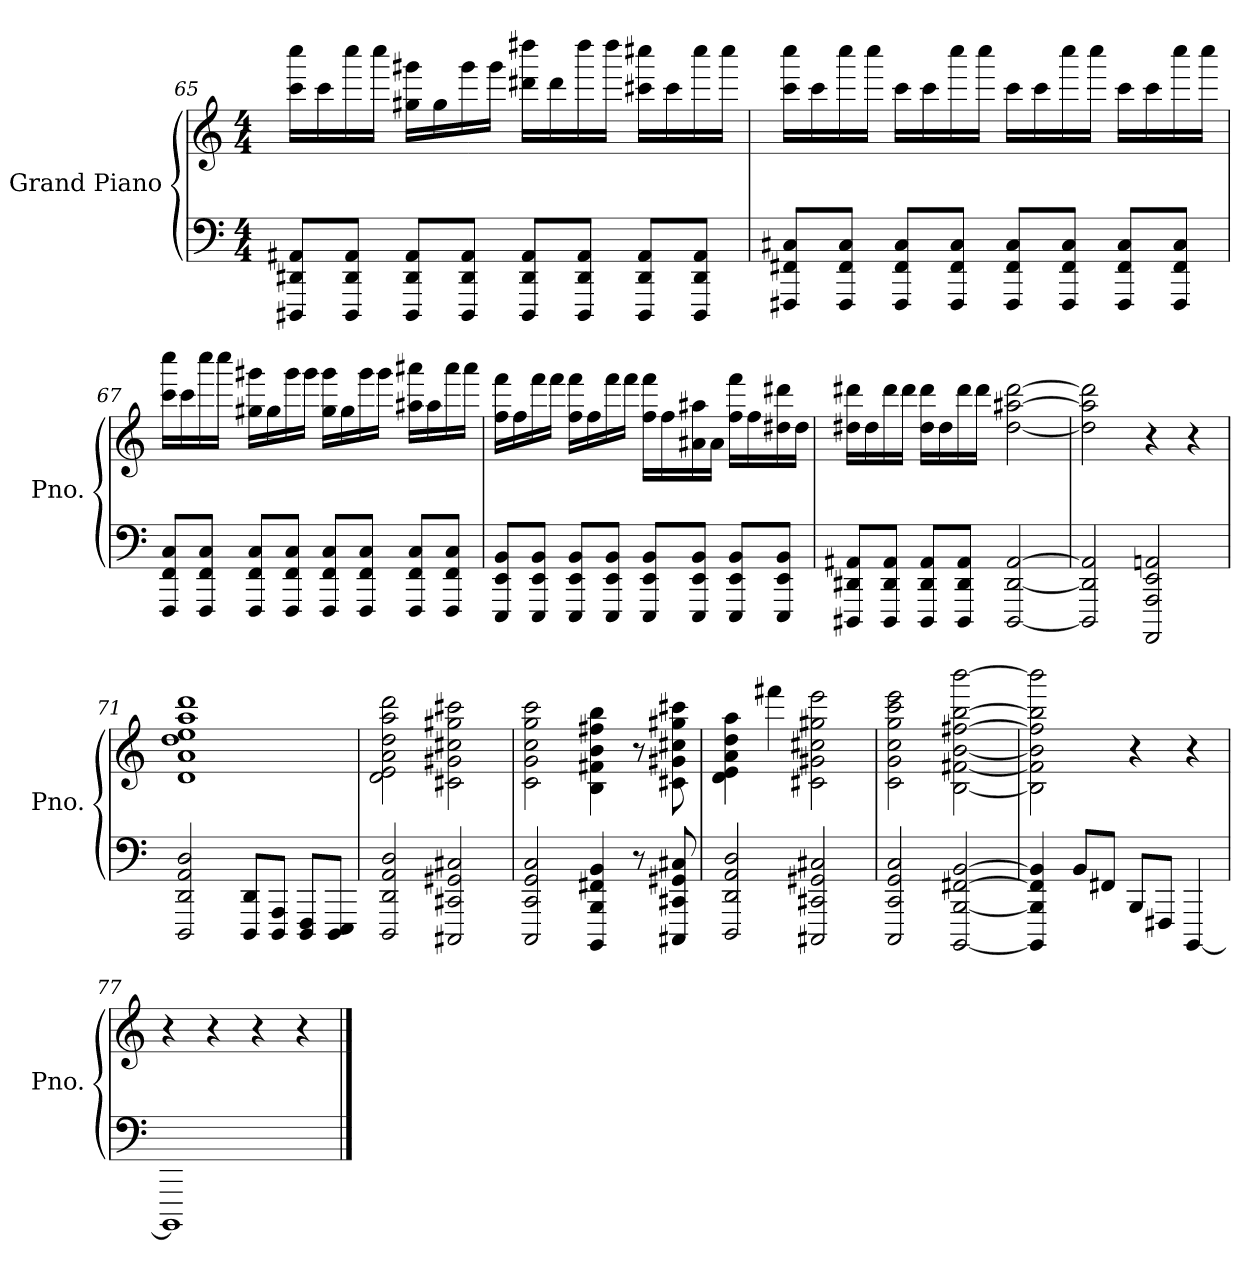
**kern	**kern
*part1	*part1
*staff2	*staff1
*I"Grand Piano	*
*I'Pno.	*
*clefF4	*clefG2
*k[]	*k[]
*M4/4	*M4/4
=65	=65
8DD#X 8AA#X 8DDD#XL	16ccc 16ccccLL
.	16ccc
8DD# 8AA# 8DDD#J	16cccc
.	16ccccJJ
8DD# 8AA# 8DDD#L	16gg#X 16ggg#XLL
.	16gg#
8DD# 8AA# 8DDD#J	16ggg#
.	16ggg#JJ
8DD# 8AA# 8DDD#L	16ddd#X 16dddd#XLL
.	16ddd#
8DD# 8AA# 8DDD#J	16dddd#
.	16dddd#JJ
8DD# 8AA# 8DDD#L	16ccc#X 16cccc#XLL
.	16ccc#
8DD# 8AA# 8DDD#J	16cccc#
.	16cccc#JJ
=66	=66
8FF#X 8C#X 8FFF#XL	16cccc 16cccLL
.	16ccc
8FF# 8C# 8FFF#J	16cccc
.	16ccccJJ
8FF# 8C# 8FFF#L	16cccLL
.	16ccc
8FF# 8C# 8FFF#J	16cccc
.	16ccccJJ
8FF# 8C# 8FFF#L	16cccLL
.	16ccc
8FF# 8C# 8FFF#J	16cccc
.	16ccccJJ
8FF# 8C# 8FFF#L	16cccLL
.	16ccc
8FF# 8C# 8FFF#J	16cccc
.	16ccccJJ
=67	=67
8FF 8C 8FFFL	16ccc 16ccccLL
.	16ccc
8FF 8C 8FFFJ	16cccc
.	16ccccJJ
8FF 8C 8FFFL	16gg#X 16ggg#XLL
.	16gg#
8FF 8C 8FFFJ	16ggg#
.	16ggg#JJ
8FF 8C 8FFFL	16gg# 16ggg#LL
.	16gg#
8FF 8C 8FFFJ	16ggg#
.	16ggg#JJ
8FF 8C 8FFFL	16aa#X 16aaa#XLL
.	16aa#
8FF 8C 8FFFJ	16aaa#
.	16aaa#JJ
=68	=68
8EE 8BB 8EEEL	16ff 16fffLL
.	16ff
8EE 8BB 8EEEJ	16fff
.	16fffJJ
8EE 8BB 8EEEL	16ff 16fffLL
.	16ff
8EE 8BB 8EEEJ	16fff
.	16fffJJ
8EE 8BB 8EEEL	16ff 16fffLL
.	16ff
8EE 8BB 8EEEJ	16a#X 16aa#X
.	16a#JJ
8EE 8BB 8EEEL	16ff 16fffLL
.	16ff
8EE 8BB 8EEEJ	16dd#X 16ddd#X
.	16dd#JJ
=69	=69
8DD#X 8AA#X 8DDD#XL	16dd#X 16ddd#XLL
.	16dd#
8DD# 8AA# 8DDD#J	16ddd#
.	16ddd#JJ
8DD# 8AA# 8DDD#L	16dd# 16ddd#LL
.	16dd#
8DD# 8AA# 8DDD#J	16ddd#
.	16ddd#JJ
[2DD# [2AA# [2DDD#	[2dd# [2ddd# [2aa#X
=70	=70
*	*MM80
2DD#] 2AA#] 2DDD#]	2dd#] 2aa#] 2ddd#]
2AAAA 2AAA 2EE 2AA	4r
.	4r
=71	=71
2DDD 2DD 2D 2AA	1dd 1a 1aa 1ddd 1d 1ee
8DDD 8DDL	.
8DDD 8AAAJ	.
8DDD 8FFFL	.
8DDD 8EEEJ	.
=72	=72
2DDD 2DD 2D 2AA	2dd 2ddd 2aa 2d 2e 2a
2CCC#X 2CC#X 2C#X 2GG#X	2cc#X 2gg#X 2ccc#X 2c#X 2g#X
=73	=73
2CCC 2CC 2GG 2C	2c 2cc 2ccc 2gg 2g
4BBBB 4BBB 4BB 4FF#X	4B 4f#X 4b 4ff#X 4bb
8r	8r
8CCC#X 8CC#X 8GG#X 8C#X	8cc#X 8gg#X 8ccc#X 8c#X 8g#X
=74	=74
2DDD 2DD 2D 2AA	4dd 4aa 4d 4e 4a
.	4fff#X
2CCC#X 2CC#X 2C#X 2GG#X	2cc#X 2gg#X 2c#X 2g#X 2eee
=75	=75
2CCC 2CC 2GG 2C	2c 2cc 2ccc 2gg 2g 2eee
[2BBBB [2BBB [2BB [2FF#X	[2B [2f#X [2b [2ff#X [2bb [2bbb
=76	=76
4BBBB] 4BBB] 4BB] 4FF#]	2B] 2f#] 2b] 2ff#] 2bb] 2bbb]
8BBL	.
8FF#XJ	.
8BBBL	4r
8FFF#XJ	.
[4BBBB	4r
=77	=77
1BBBB]	4r
.	4r
.	4r
.	4r
==	==
*-	*-
